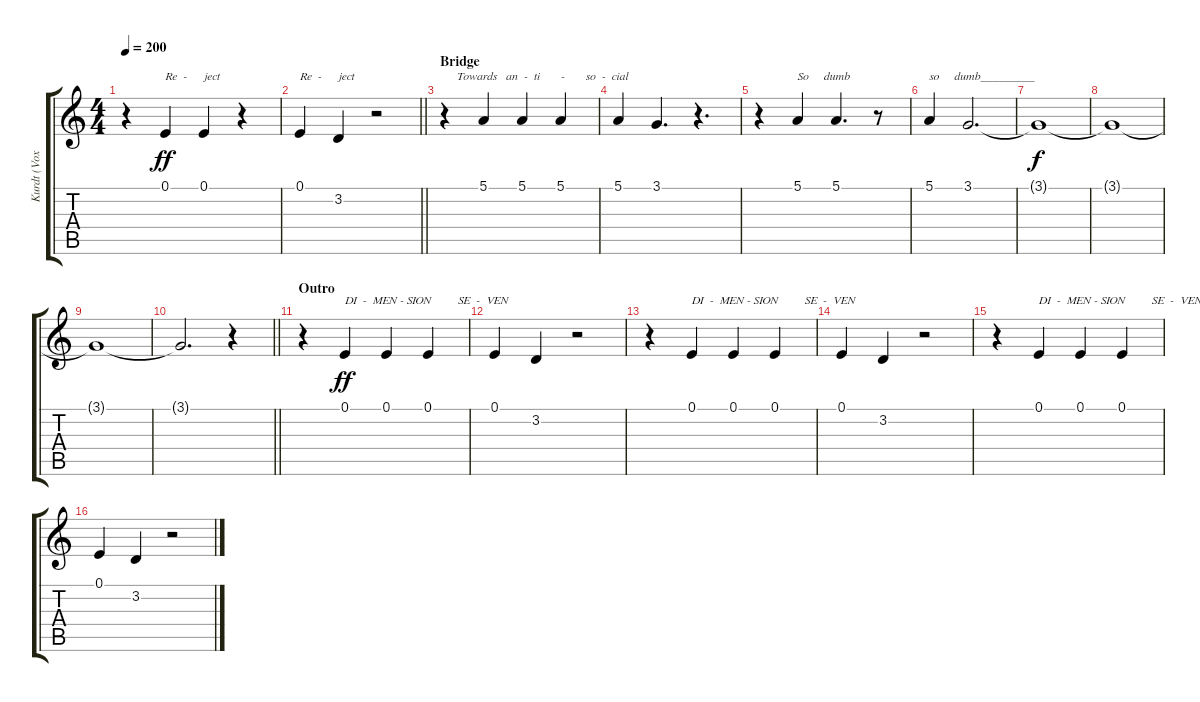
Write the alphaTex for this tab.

\track ("Kurdt (Vox)" "Kurdt (Vox") {instrument synthvoice}
\staff {score tabs}
\tuning (E4 B3 G3 D3 A2 E2) {hide}
\ts (4 4)
\tempo 200
\clef g2
\ks c
r.4{dy ff} 0.1.4{txt "Re  -"} 0.1.4{txt "ject"} r.4 |
\barLineRight lightlight
0.1.4{txt "Re  -"} 3.2.4{txt "ject"} r.2 |
\section ("" "Bridge")
r.4{txt "    Towards   an  -  ti       -       so  -  cial "} 5.1.4 5.1.4 5.1.4 |
5.1.4 3.1.4{d} r.4{d} |
r.4 5.1.4{txt "So     dumb"} 5.1.4{d} r.8 |
5.1.4{txt "so     dumb_________"} 3.1.2{d} |
3.1{t}.1{dy f} |
3.1{t}.1 |
3.1{t}.1 |
\barLineRight lightlight
3.1{t}.2{d} r.4 |
\section ("" "Outro")
r.4 0.1.4{txt "DI  -  MEN - SION         SE  -  VEN" dy ff} 0.1.4 0.1.4 |
0.1.4 3.2.4 r.2 |
r.4 0.1.4{txt "DI  -  MEN - SION         SE  -  VEN"} 0.1.4 0.1.4 |
0.1.4 3.2.4 r.2 |
r.4 0.1.4{txt "DI  -  MEN - SION         SE  -  VEN"} 0.1.4 0.1.4 |
0.1.4 3.2.4 r.2
